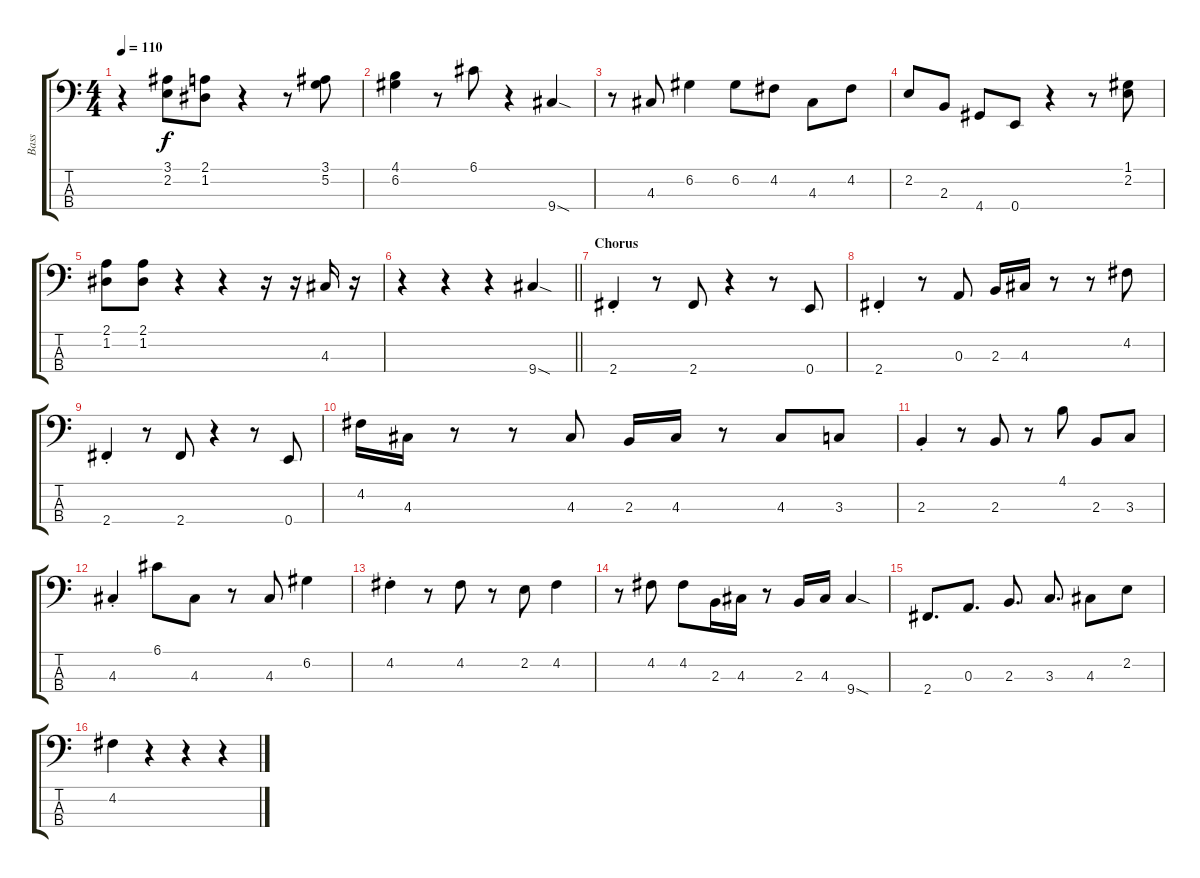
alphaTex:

\track ("Bass" "Bass") {instrument electricbassfinger}
\staff {score tabs}
\tuning (G2 D2 A1 E1) {hide}
\ts (4 4)
\tempo 110
\clef f4
\ks c
r.4{dy f} (3.1 2.2).8 (2.1 1.2).8 r.4 r.8 (3.1 5.2).8 |
(4.1 6.2).4 r.8 6.1.8 r.4 9.4{sod}.4 |
r.8 4.3.8 6.2.4 6.2.8 4.2.8 4.3.8 4.2.8 |
2.2.8 2.3.8 4.4.8 0.4.8 r.4 r.8 (1.1 2.2).8 |
(2.1 1.2).8 (2.1 1.2).8 r.4 r.4 r.16 r.16 4.3.16 r.16 |
\barLineRight lightlight
r.4 r.4 r.4 9.4{sod}.4 |
\section ("" "Chorus")
2.4{st}.4 r.8 2.4.8 r.4 r.8 0.4.8 |
2.4{st}.4 r.8 0.3.8 2.3.16 4.3.16 r.8 r.8 4.2.8 |
2.4{st}.4 r.8 2.4.8 r.4 r.8 0.4.8 |
4.2.16 4.3.16 r.8 r.8 4.3.8 2.3.16 4.3.16 r.8 4.3.8 3.3.8 |
2.3{st}.4 r.8 2.3.8 r.8 4.1.8 2.3.8 3.3.8 |
4.3{st}.4 6.1.8 4.3.8 r.8 4.3.8 6.2.4 |
4.2{st}.4 r.8 4.2.8 r.8 2.2.8 4.2.4 |
r.8 4.2.8 4.2.8 2.3.16 4.3.16 r.8 2.3.16 4.3.16 9.4{sod}.4 |
2.4.8{d} 0.3.8{d} 2.3.8{d} 3.3.8{d} 4.3.8 2.2.8 |
4.2.4 r.4 r.4 r.4
